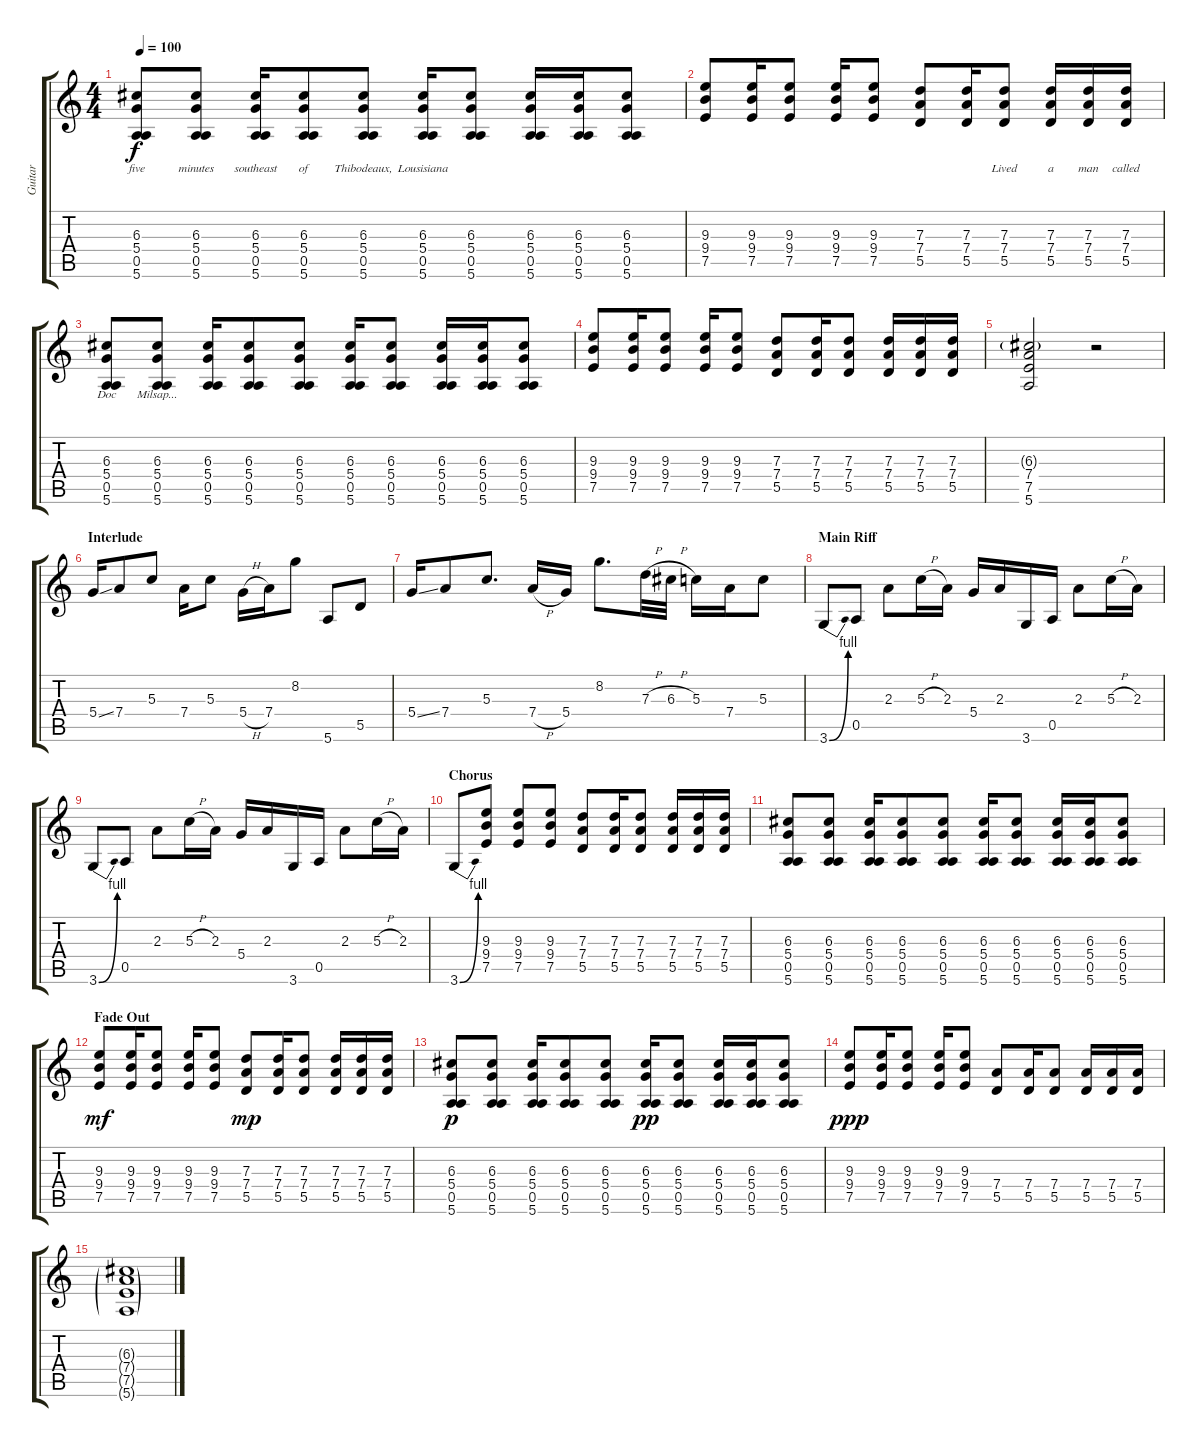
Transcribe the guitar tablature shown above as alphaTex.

\track ("Guitar" "Guitar") {instrument overdrivenguitar}
\staff {score tabs}
\tuning (E4 B3 G3 D3 A2 E2) {hide}
\ts (4 4)
\tempo 100
\clef g2
\ks c
(6.3 5.4 0.5 5.6).8{lyrics (0 "five") lyrics (1 "") lyrics (2 "") lyrics (3 "") lyrics (4 "") dy f} (6.3 5.4 0.5 5.6).8{lyrics (0 "minutes") lyrics (1 "") lyrics (2 "") lyrics (3 "") lyrics (4 "")} (6.3 5.4 0.5 5.6).16{lyrics (0 "southeast") lyrics (1 "") lyrics (2 "") lyrics (3 "") lyrics (4 "")} (6.3 5.4 0.5 5.6).8{lyrics (0 "of") lyrics (1 "") lyrics (2 "") lyrics (3 "") lyrics (4 "")} (6.3 5.4 0.5 5.6).8{lyrics (0 "Thibodeaux,") lyrics (1 "") lyrics (2 "") lyrics (3 "") lyrics (4 "")} (6.3 5.4 0.5 5.6).16{lyrics (0 "Lousisiana") lyrics (1 "") lyrics (2 "") lyrics (3 "") lyrics (4 "")} (6.3 5.4 0.5 5.6).8{lyrics (0 "") lyrics (1 "") lyrics (2 "") lyrics (3 "") lyrics (4 "")} (6.3 5.4 0.5 5.6).16{lyrics (0 "") lyrics (1 "") lyrics (2 "") lyrics (3 "") lyrics (4 "")} (6.3 5.4 0.5 5.6).16{lyrics (0 "") lyrics (1 "") lyrics (2 "") lyrics (3 "") lyrics (4 "")} (6.3 5.4 0.5 5.6).8{lyrics (0 "") lyrics (1 "") lyrics (2 "") lyrics (3 "") lyrics (4 "")} |
(9.3 9.4 7.5).8{lyrics (0 "") lyrics (1 "") lyrics (2 "") lyrics (3 "") lyrics (4 "")} (9.3 9.4 7.5).16{lyrics (0 "") lyrics (1 "") lyrics (2 "") lyrics (3 "") lyrics (4 "")} (9.3 9.4 7.5).8{lyrics (0 "") lyrics (1 "") lyrics (2 "") lyrics (3 "") lyrics (4 "")} (9.3 9.4 7.5).16{lyrics (0 "") lyrics (1 "") lyrics (2 "") lyrics (3 "") lyrics (4 "")} (9.3 9.4 7.5).8{lyrics (0 "") lyrics (1 "") lyrics (2 "") lyrics (3 "") lyrics (4 "")} (7.3 7.4 5.5).8{lyrics (0 "") lyrics (1 "") lyrics (2 "") lyrics (3 "") lyrics (4 "")} (7.3 7.4 5.5).16{lyrics (0 "") lyrics (1 "") lyrics (2 "") lyrics (3 "") lyrics (4 "")} (7.3 7.4 5.5).8{lyrics (0 "Lived") lyrics (1 "") lyrics (2 "") lyrics (3 "") lyrics (4 "")} (7.3 7.4 5.5).16{lyrics (0 "a") lyrics (1 "") lyrics (2 "") lyrics (3 "") lyrics (4 "")} (7.3 7.4 5.5).16{lyrics (0 "man") lyrics (1 "") lyrics (2 "") lyrics (3 "") lyrics (4 "")} (7.3 7.4 5.5).16{lyrics (0 "called") lyrics (1 "") lyrics (2 "") lyrics (3 "") lyrics (4 "")} |
(6.3 5.4 0.5 5.6).8{lyrics (0 "Doc") lyrics (1 "") lyrics (2 "") lyrics (3 "") lyrics (4 "")} (6.3 5.4 0.5 5.6).8{lyrics (0 "Milsap...") lyrics (1 "") lyrics (2 "") lyrics (3 "") lyrics (4 "")} (6.3 5.4 0.5 5.6).16 (6.3 5.4 0.5 5.6).8 (6.3 5.4 0.5 5.6).8 (6.3 5.4 0.5 5.6).16 (6.3 5.4 0.5 5.6).8 (6.3 5.4 0.5 5.6).16 (6.3 5.4 0.5 5.6).16 (6.3 5.4 0.5 5.6).8 |
(9.3 9.4 7.5).8 (9.3 9.4 7.5).16 (9.3 9.4 7.5).8 (9.3 9.4 7.5).16 (9.3 9.4 7.5).8 (7.3 7.4 5.5).8 (7.3 7.4 5.5).16 (7.3 7.4 5.5).8 (7.3 7.4 5.5).16 (7.3 7.4 5.5).16 (7.3 7.4 5.5).16 |
(6.3{g} 7.4 7.5 5.6).2 r.2 |
\section ("" "Interlude")
5.4{ss}.16 7.4.8 5.3.8 7.4.16 5.3.8 5.4{h}.16 7.4.16 8.2.8 5.6.8 5.5.8 |
5.4{ss}.16 7.4.8 5.3.8{d} 7.4{h}.16 5.4.16 8.2.8{d} 7.3{h}.32 6.3{h}.32 5.3.16 7.4.16 5.3.8 |
\section ("" "Main Riff")
3.6{be (bend 0 0 60 4)}.8 0.5.8 2.3.8 5.3{h}.16 2.3.16 5.4.16 2.3.16 3.6.16 0.5.16 2.3.8 5.3{h}.16 2.3.16 |
3.6{be (bend 0 0 60 4)}.8 0.5.8 2.3.8 5.3{h}.16 2.3.16 5.4.16 2.3.16 3.6.16 0.5.16 2.3.8 5.3{h}.16 2.3.16 |
\section ("" "Chorus")
3.6{be (bend 0 0 60 4)}.8 (9.3 9.4 7.5).8 (9.3 9.4 7.5).8 (9.3 9.4 7.5).8 (7.3 7.4 5.5).8 (7.3 7.4 5.5).16 (7.3 7.4 5.5).8 (7.3 7.4 5.5).16 (7.3 7.4 5.5).16 (7.3 7.4 5.5).16 |
(6.3 5.4 0.5 5.6).8 (6.3 5.4 0.5 5.6).8 (6.3 5.4 0.5 5.6).16 (6.3 5.4 0.5 5.6).8 (6.3 5.4 0.5 5.6).8 (6.3 5.4 0.5 5.6).16 (6.3 5.4 0.5 5.6).8 (6.3 5.4 0.5 5.6).16 (6.3 5.4 0.5 5.6).16 (6.3 5.4 0.5 5.6).8 |
\section ("" "Fade Out")
(9.3 9.4 7.5).8{dy mf} (9.3 9.4 7.5).16 (9.3 9.4 7.5).8 (9.3 9.4 7.5).16 (9.3 9.4 7.5).8 (7.3 7.4 5.5).8{dy mp} (7.3 7.4 5.5).16 (7.3 7.4 5.5).8 (7.3 7.4 5.5).16 (7.3 7.4 5.5).16 (7.3 7.4 5.5).16 |
(6.3 5.4 0.5 5.6).8{dy p} (6.3 5.4 0.5 5.6).8 (6.3 5.4 0.5 5.6).16 (6.3 5.4 0.5 5.6).8 (6.3 5.4 0.5 5.6).8 (6.3 5.4 0.5 5.6).16{dy pp} (6.3 5.4 0.5 5.6).8 (6.3 5.4 0.5 5.6).16 (6.3 5.4 0.5 5.6).16 (6.3 5.4 0.5 5.6).8 |
(9.3 9.4 7.5).8{dy ppp} (9.3 9.4 7.5).16 (9.3 9.4 7.5).8 (9.3 9.4 7.5).16 (9.3 9.4 7.5).8 (7.4 5.5).8 (7.4 5.5).16 (7.4 5.5).8 (7.4 5.5).16 (7.4 5.5).16 (7.4 5.5).16 |
(6.3{g} 7.4{g} 7.5{g} 5.6{g}).1
